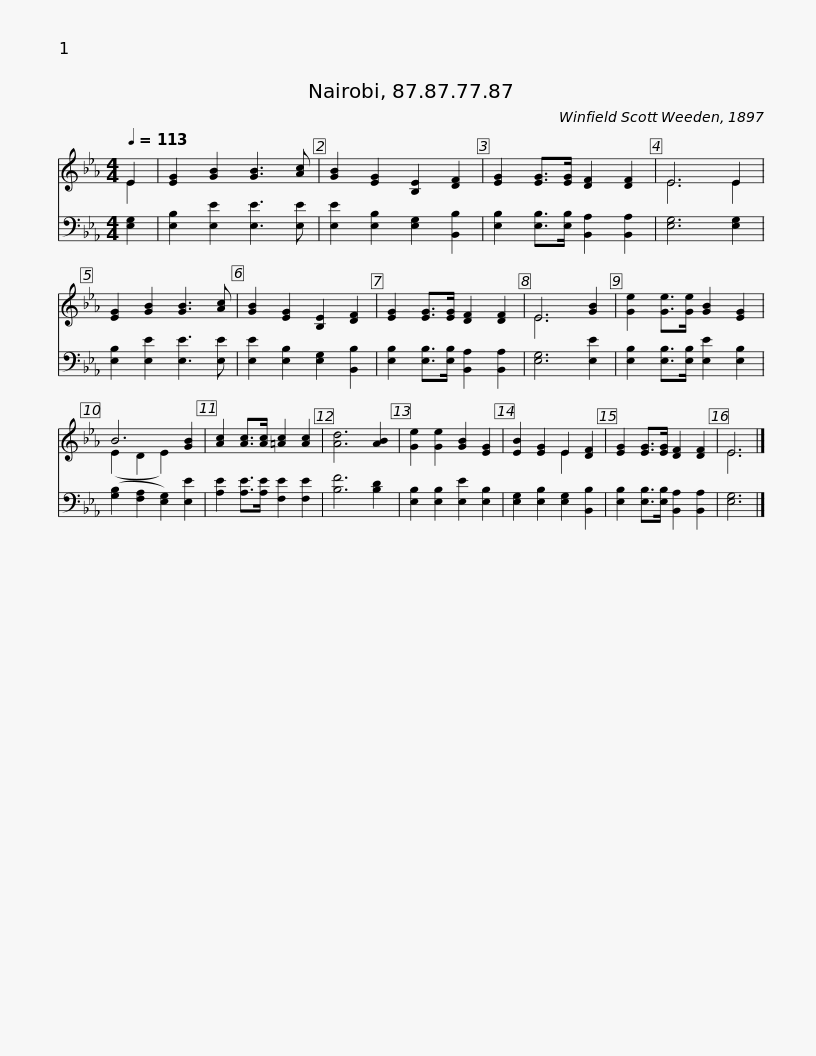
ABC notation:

X:1
%%score ( 1 2 ) 3
L:1/8
Q:1/4=113
M:4/4
I:linebreak $
K:Eb
V:1 treble
V:2 treble
V:3 bass
V:1
 E2 | [EG]2 [GB]2 [GB]3 [Ac] | [GB]2 [EG]2 [B,E]2 [DF]2 | [EG]2 [EG]>[EG] [DF]2 [DF]2 | E6 E2 | %5
 [EG]2 [GB]2 [GB]3 [Ac] | [GB]2 [EG]2 [B,E]2 [DF]2 | [EG]2 [EG]>[EG] [DF]2 [DF]2 | E6 [GB]2 |$ [Ge]2 [Ge]>[Ge] [GB]2 [EG]2 | %10
 B6 [GB]2 | [Ac]2 [Ac]>[Ac] [=Ac]2 [Ac]2 | [Ad]6 [AB]2 | [Ge]2 [Ge]2 [GB]2 [EG]2 | [EB]2 [EG]2 E2 [DF]2 | %15
 [EG]2 [EG]>[EG] [DF]2 [DF]2 | E6 |] %17
V:2
 E2 | x8 | x8 | x8 | E6 E2 | %5
 x8 | x8 | x8 | E6 x2 |$ x8 | %10
 (E2 D2 E2) x2 | x8 | x8 | x8 | x4 E2 x2 | %15
 x8 | E6 |] %17
V:3
 [E,G,]2 | [E,B,]2 [E,E]2 [E,E]3 [E,E] | [E,E]2 [E,B,]2 [E,G,]2 [B,,B,]2 | [E,B,]2 [E,B,]>[E,B,] [B,,A,]2 [B,,A,]2 | [E,G,]6 [E,G,]2 | %5
 [E,B,]2 [E,E]2 [E,E]3 [E,E] | [E,E]2 [E,B,]2 [E,G,]2 [B,,B,]2 | [E,B,]2 [E,B,]>[E,B,] [B,,A,]2 [B,,A,]2 | [E,G,]6 [E,E]2 |$ [E,B,]2 [E,B,]>[E,B,] [E,E]2 [E,B,]2 | %10
 ([G,B,]2 [F,A,]2 [E,G,]2) [E,E]2 | [A,E]2 [A,E]>[A,E] [F,E]2 [F,E]2 | [B,F]6 [B,D]2 | [E,B,]2 [E,B,]2 [E,E]2 [E,B,]2 | [E,G,]2 [E,B,]2 [E,G,]2 [B,,B,]2 | %15
 [E,B,]2 [E,B,]>[E,B,] [B,,A,]2 [B,,A,]2 | [E,G,]6 |] %17
